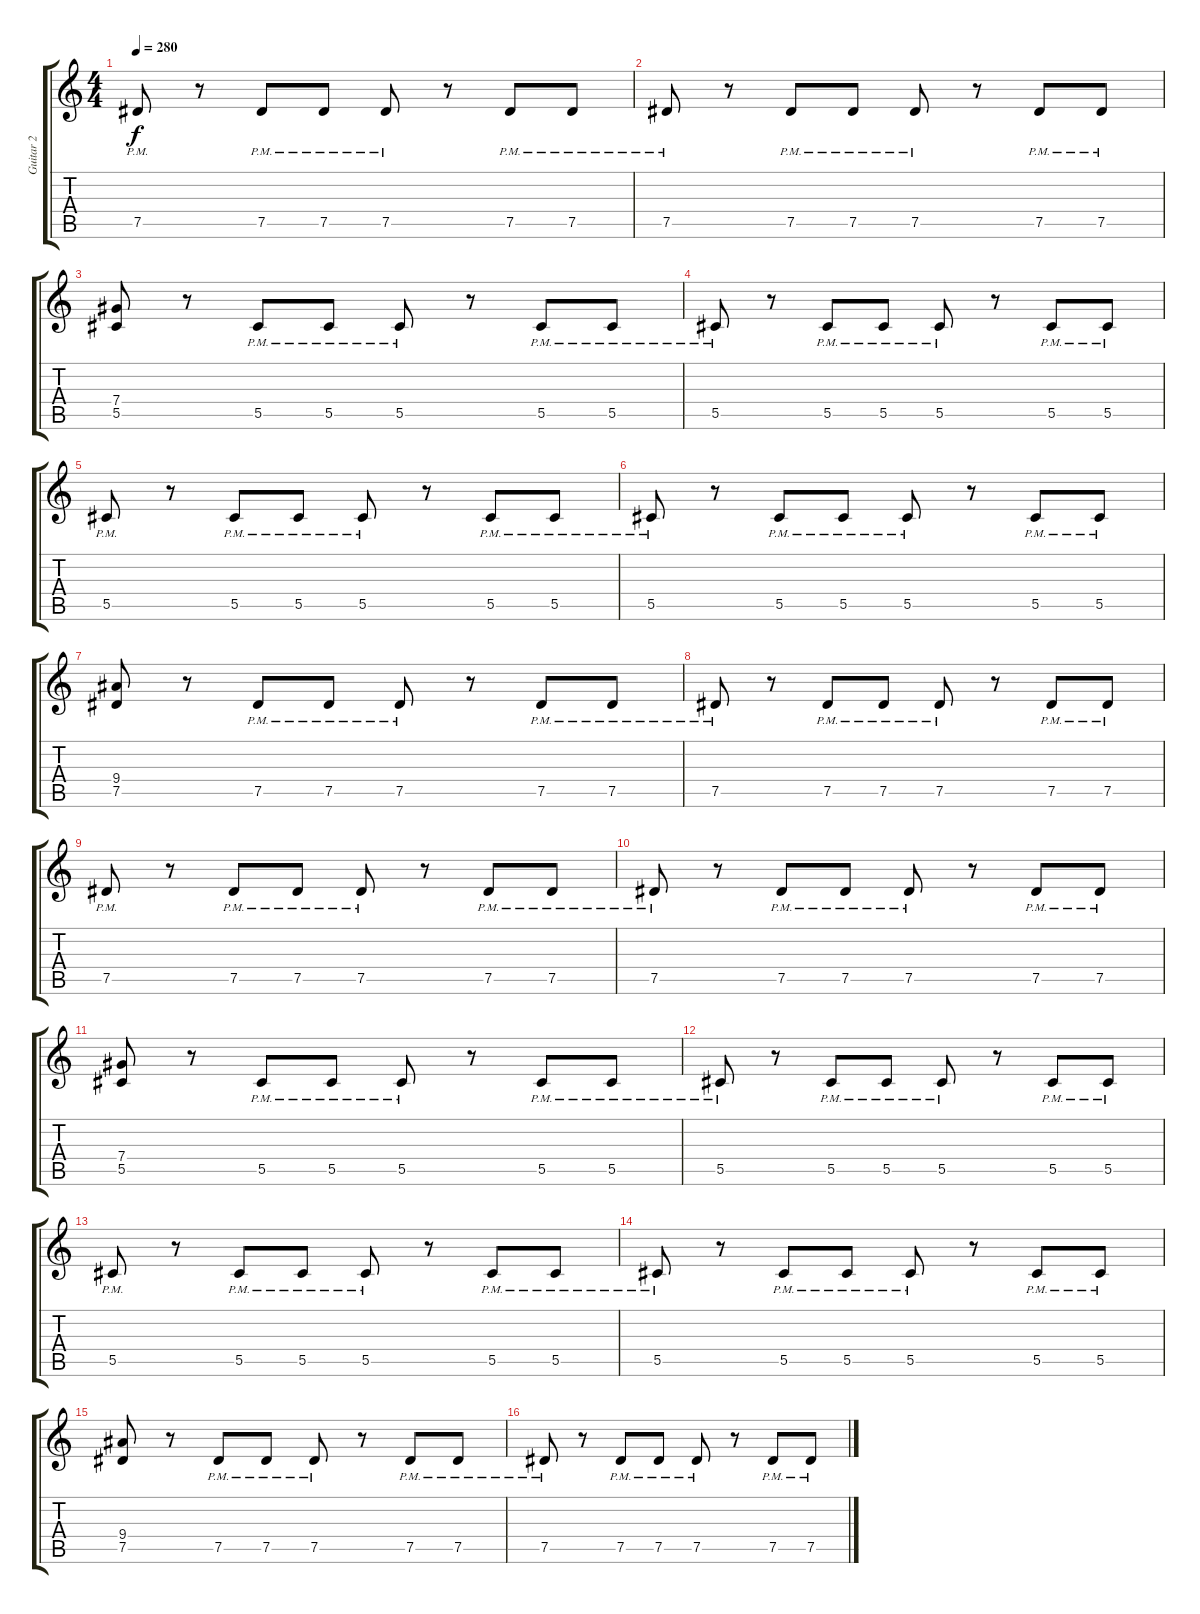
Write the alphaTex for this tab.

\track ("Guitar 2" "Guitar 2") {instrument overdrivenguitar}
\staff {score tabs}
\tuning (Eb4 Bb3 Gb3 Db3 Ab2 Eb2) {hide}
\ts (4 4)
\tempo 280
\clef g2
\ks c
7.5{pm}.8{dy f} r.8 7.5{pm}.8 7.5{pm}.8 7.5{pm}.8 r.8 7.5{pm}.8 7.5{pm}.8 |
7.5{pm}.8 r.8 7.5{pm}.8 7.5{pm}.8 7.5{pm}.8 r.8 7.5{pm}.8 7.5{pm}.8 |
(7.4 5.5).8 r.8 5.5{pm}.8 5.5{pm}.8 5.5{pm}.8 r.8 5.5{pm}.8 5.5{pm}.8 |
5.5{pm}.8 r.8 5.5{pm}.8 5.5{pm}.8 5.5{pm}.8 r.8 5.5{pm}.8 5.5{pm}.8 |
5.5{pm}.8 r.8 5.5{pm}.8 5.5{pm}.8 5.5{pm}.8 r.8 5.5{pm}.8 5.5{pm}.8 |
5.5{pm}.8 r.8 5.5{pm}.8 5.5{pm}.8 5.5{pm}.8 r.8 5.5{pm}.8 5.5{pm}.8 |
(9.4 7.5).8 r.8 7.5{pm}.8 7.5{pm}.8 7.5{pm}.8 r.8 7.5{pm}.8 7.5{pm}.8 |
7.5{pm}.8 r.8 7.5{pm}.8 7.5{pm}.8 7.5{pm}.8 r.8 7.5{pm}.8 7.5{pm}.8 |
7.5{pm}.8 r.8 7.5{pm}.8 7.5{pm}.8 7.5{pm}.8 r.8 7.5{pm}.8 7.5{pm}.8 |
7.5{pm}.8 r.8 7.5{pm}.8 7.5{pm}.8 7.5{pm}.8 r.8 7.5{pm}.8 7.5{pm}.8 |
(7.4 5.5).8 r.8 5.5{pm}.8 5.5{pm}.8 5.5{pm}.8 r.8 5.5{pm}.8 5.5{pm}.8 |
5.5{pm}.8 r.8 5.5{pm}.8 5.5{pm}.8 5.5{pm}.8 r.8 5.5{pm}.8 5.5{pm}.8 |
5.5{pm}.8 r.8 5.5{pm}.8 5.5{pm}.8 5.5{pm}.8 r.8 5.5{pm}.8 5.5{pm}.8 |
5.5{pm}.8 r.8 5.5{pm}.8 5.5{pm}.8 5.5{pm}.8 r.8 5.5{pm}.8 5.5{pm}.8 |
(9.4 7.5).8 r.8 7.5{pm}.8 7.5{pm}.8 7.5{pm}.8 r.8 7.5{pm}.8 7.5{pm}.8 |
7.5{pm}.8 r.8 7.5{pm}.8 7.5{pm}.8 7.5{pm}.8 r.8 7.5{pm}.8 7.5{pm}.8
